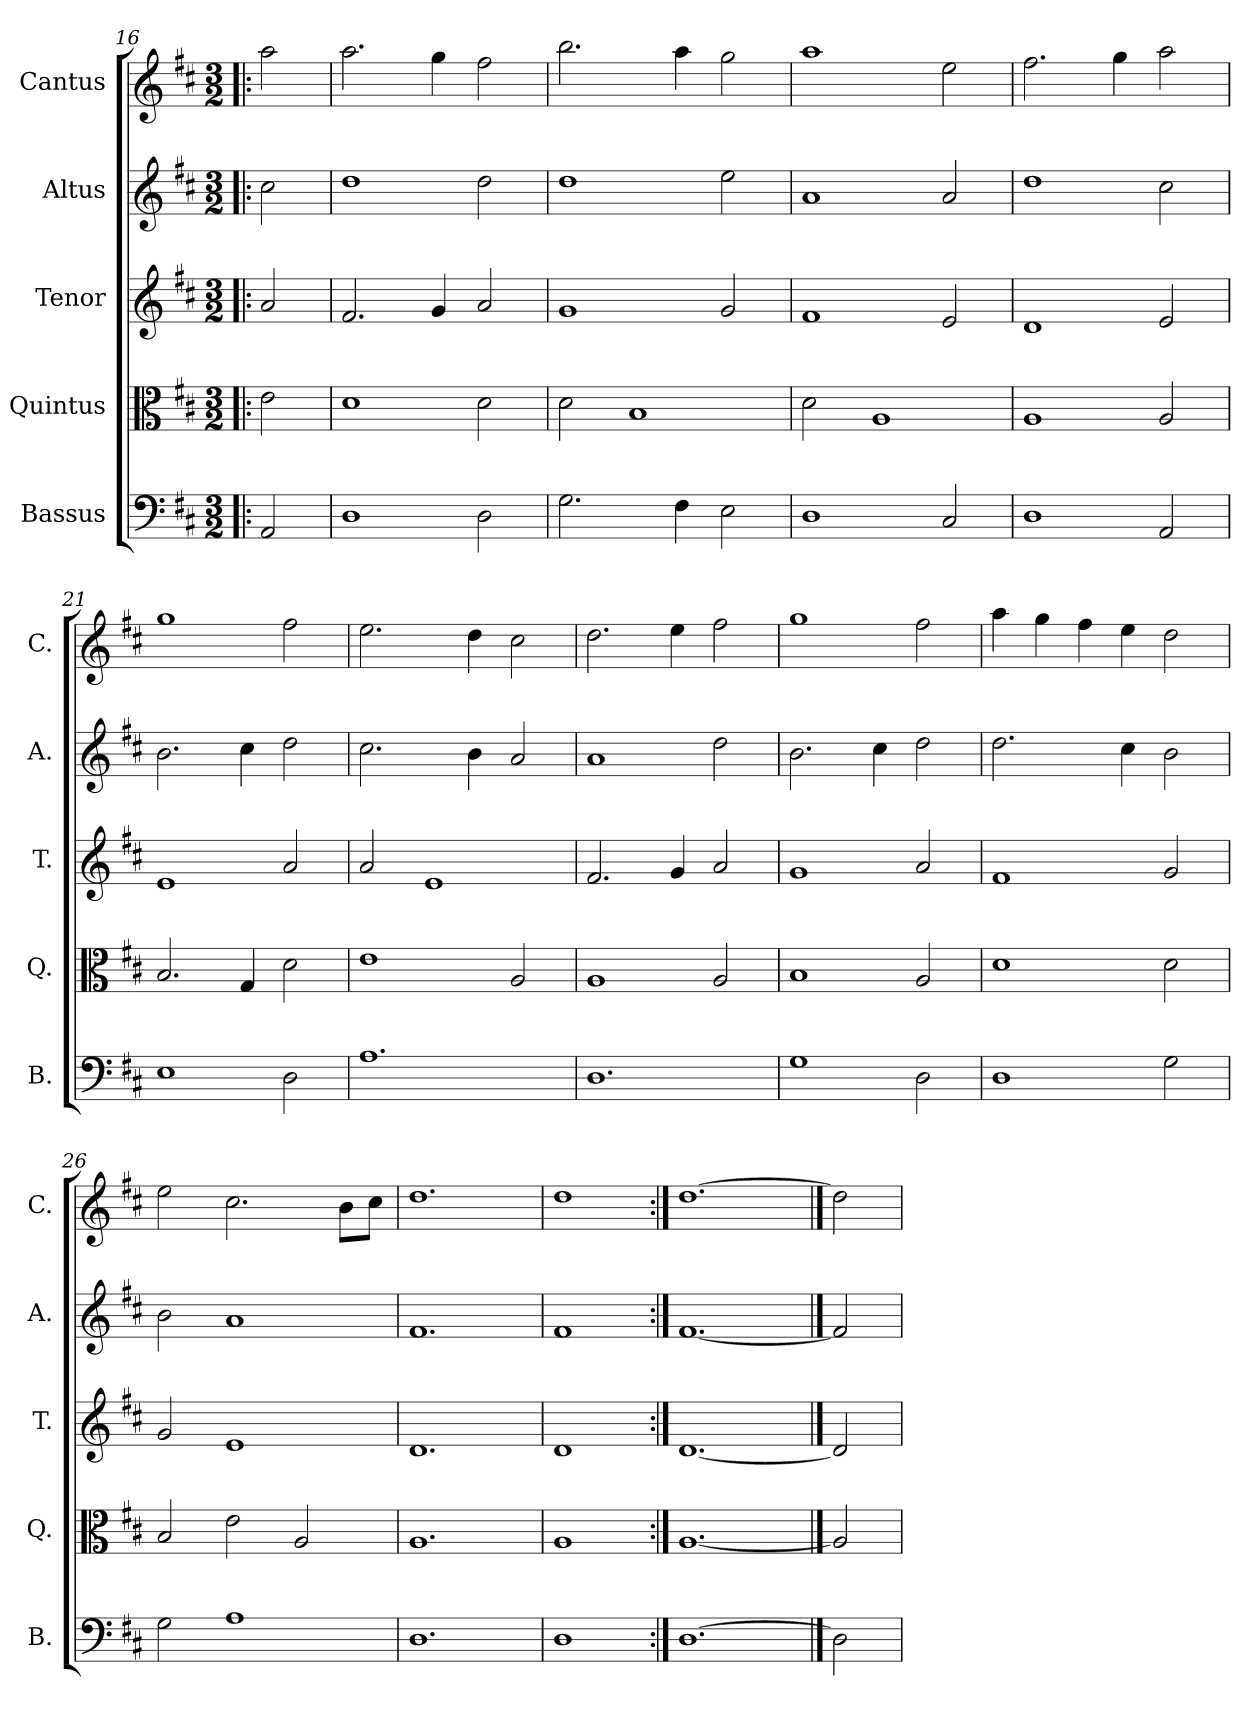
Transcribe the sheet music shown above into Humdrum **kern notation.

**kern	**kern	**kern	**kern	**kern
*part5	*part4	*part3	*part2	*part1
*staff5	*staff4	*staff3	*staff2	*staff1
*I"Bassus	*I"Quintus	*I"Tenor	*I"Altus	*I"Cantus
*I'B.	*I'Q.	*I'T.	*I'A.	*I'C.
!!LO:LB:g=z
*clefF4	*clefC3	*clefG2	*clefG2	*clefG2
*k[f#c#]	*k[f#c#]	*k[f#c#]	*k[f#c#]	*k[f#c#]
*D:	*D:	*D:	*D:	*D:
*M3/2	*M3/2	*M3/2	*M3/2	*M3/2
=16!|:	=16!|:	=16!|:	=16!|:	=16!|:
2AA/	2e\	2a/	2cc#\	2aa\
=17	=17	=17	=17	=17
1D\	1d\	2.f#/	1dd\	2.aa\
.	.	4g/	.	4gg\
2D\	2d\	2a/	2dd\	2ff#\
=18	=18	=18	=18	=18
2.G\	2d\	1g/	1dd\	2.bb\
.	1B/	.	.	.
4F#\	.	.	.	4aa\
2E\	.	2g/	2ee\	2gg\
=19	=19	=19	=19	=19
1D\	2d\	1f#/	1a/	1aa\
.	1A/	.	.	.
2C#/	.	2e/	2a/	2ee\
=20	=20	=20	=20	=20
1D\	1A/	1d/	1dd\	2.ff#\
.	.	.	.	4gg\
2AA/	2A/	2e/	2cc#\	2aa\
=21	=21	=21	=21	=21
1E\	2.B/	1e/	2.b\	1gg\
.	4G/	.	4cc#\	.
2D\	2d\	2a/	2dd\	2ff#\
=22	=22	=22	=22	=22
1.A\	1e\	2a/	2.cc#\	2.ee\
.	.	1e/	.	.
.	.	.	4b\	4dd\
.	2A/	.	2a/	2cc#\
=23	=23	=23	=23	=23
1.D\	1A/	2.f#/	1a/	2.dd\
.	.	4g/	.	4ee\
.	2A/	2a/	2dd\	2ff#\
=24	=24	=24	=24	=24
1G\	1B/	1g/	2.b\	1gg\
.	.	.	4cc#\	.
2D\	2A/	2a/	2dd\	2ff#\
=25	=25	=25	=25	=25
1D\	1d\	1f#/	2.dd\	4aa\
.	.	.	.	4gg\
.	.	.	.	4ff#\
.	.	.	4cc#\	4ee\
2G\	2d\	2g/	2b\	2dd\
=26	=26	=26	=26	=26
2G\	2B/	2g/	2b\	2ee\
1A\	2e\	1e/	1a/	2.cc#\
.	2A/	.	.	.
.	.	.	.	8b\L
.	.	.	.	8cc#\J
=27	=27	=27	=27	=27
1.D\	1.A/	1.d/	1.f#/	1.dd\
=28	=28	=28	=28	=28
1D\	1A/	1d/	1f#/	1dd\
=29:|!	=29:|!	=29:|!	=29:|!	=29:|!
[1.D\	[1.A/	[1.d/	[1.f#/	[1.dd\
==30	==30	==30	==30	==30
2D\]	2A/]	2d/]	2f#/]	2dd\]
=	=	=	=	=
*-	*-	*-	*-	*-
